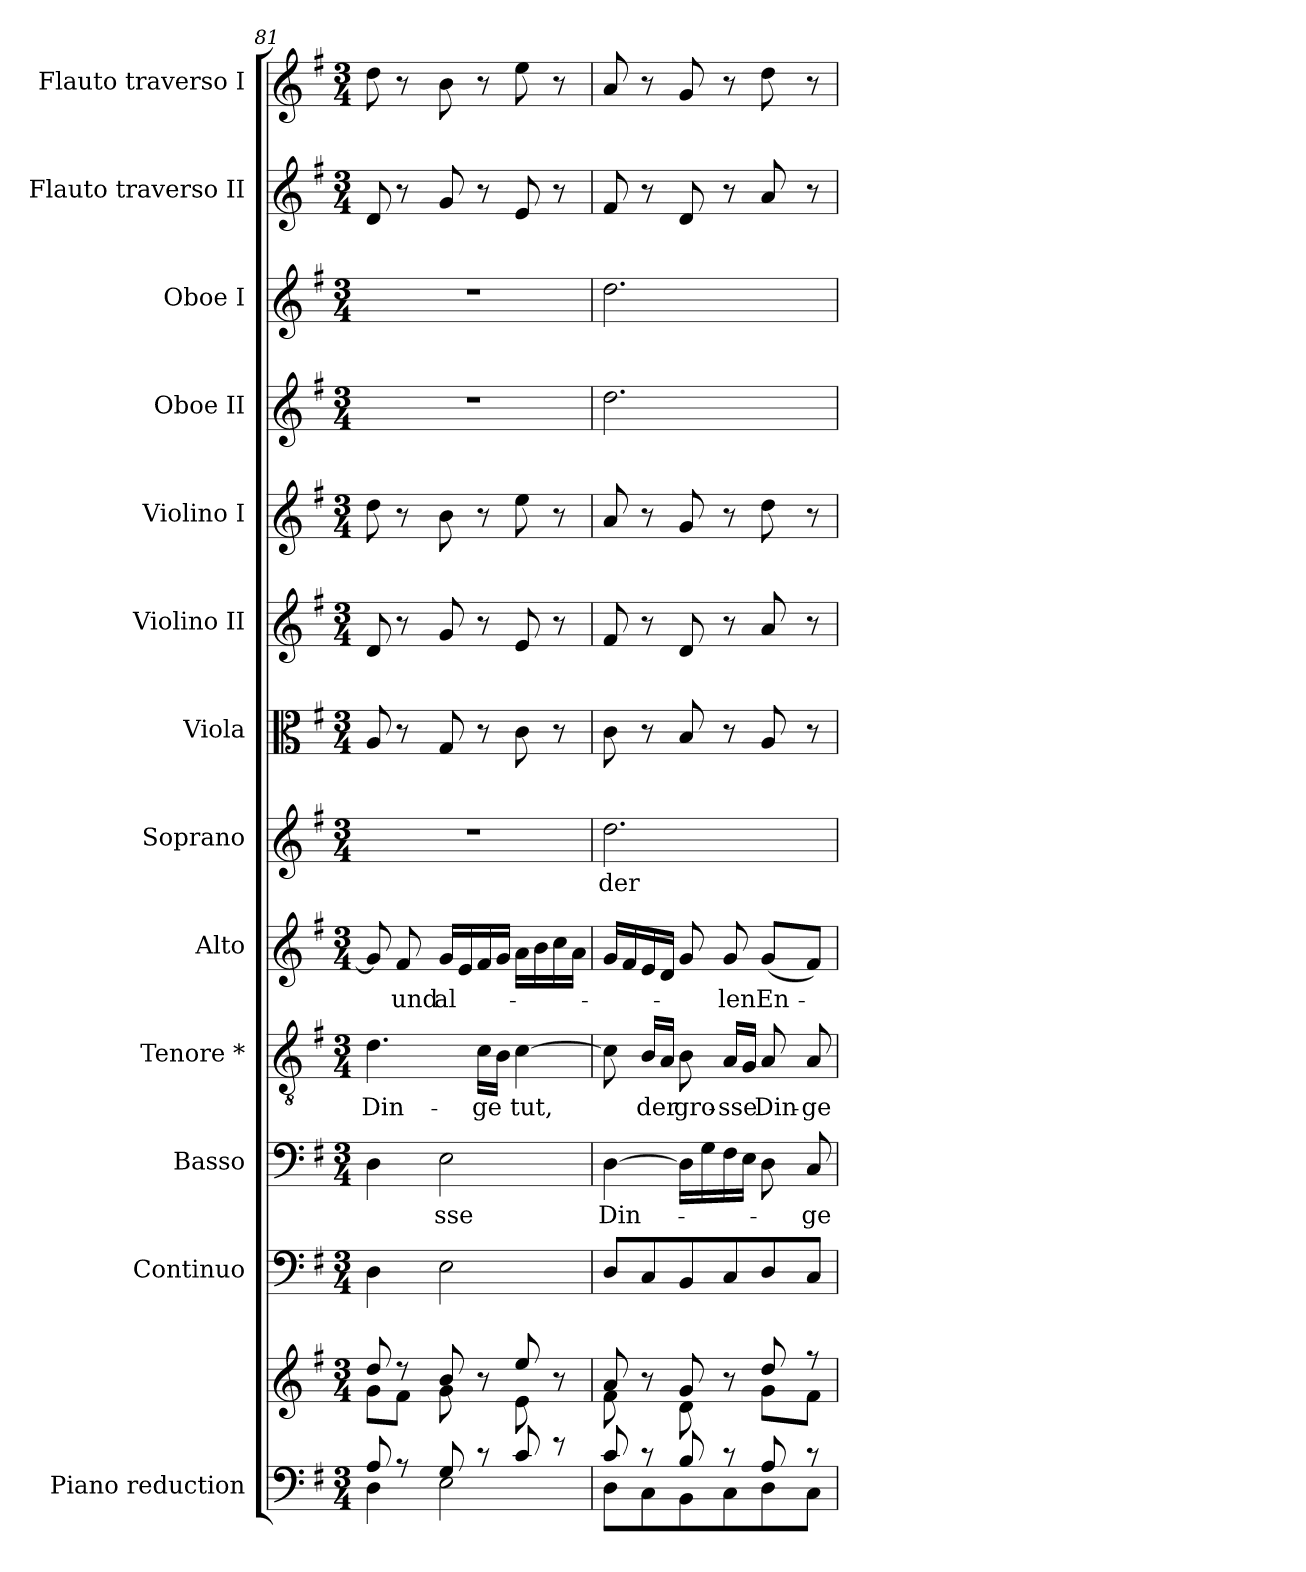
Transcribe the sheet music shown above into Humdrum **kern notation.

**kern	**kern	**kern	**kern	**text	**kern	**text	**kern	**text	**kern	**text	**kern	**kern	**kern	**kern	**kern	**kern	**kern
*part13	*part13	*part12	*part11	*part11	*part10	*part10	*part9	*part9	*part8	*part8	*part7	*part6	*part5	*part4	*part3	*part2	*part1
*staff14	*staff13	*staff12	*staff11	*staff11	*staff10	*staff10	*staff9	*staff9	*staff8	*staff8	*staff7	*staff6	*staff5	*staff4	*staff3	*staff2	*staff1
*I"Piano reduction	*	*I"Continuo	*I"Basso	*	*I"Tenore *	*	*I"Alto	*	*I"Soprano	*	*I"Viola	*I"Violino II	*I"Violino I	*I"Oboe II	*I"Oboe I	*I"Flauto traverso II	*I"Flauto traverso I
*I'Pno	*	*	*	*	*	*	*	*	*	*	*I'Vla	*I'Vln	*I'Vln	*I'Ob	*I'Ob	*	*
*clefF4	*clefG2	*clefF4	*clefF4	*	*clefGv2	*	*clefG2	*	*clefG2	*	*clefC3	*clefG2	*clefG2	*clefG2	*clefG2	*clefG2	*clefG2
*k[f#]	*k[f#]	*k[f#]	*k[f#]	*	*k[f#]	*	*k[f#]	*	*k[f#]	*	*k[f#]	*k[f#]	*k[f#]	*k[f#]	*k[f#]	*k[f#]	*k[f#]
*M3/4	*M3/4	*M3/4	*M3/4	*	*M3/4	*	*M3/4	*	*M3/4	*	*M3/4	*M3/4	*M3/4	*M3/4	*M3/4	*M3/4	*M3/4
=81	=81	=81	=81	=81	=81	=81	=81	=81	=81	=81	=81	=81	=81	=81	=81	=81	=81
*^	*^	*	*	*	*	*	*	*	*	*	*	*	*	*	*	*	*
!	!	!	!	!	!	!	!	!LO:LY:b	!	!	!	!	!	!	!	!	!	!	!
8A/	4D\	8dd/	8g\L	4D\	4D\	.	4.d\	Din-	8g/]	.	2.r	.	8A/	8d/	8dd\	2.r	2.r	8d/	8dd\
!	!	!	!	!	!	!	!	!	!	!LO:LY:b	!	!	!	!	!	!	!	!	!
8r	.	8r	8f#\J	.	.	.	.	.	8f#/	und	.	.	8r	8r	8r	.	.	8r	8r
!	!	!	!	!	!	!LO:LY:b	!	!	!	!LO:LY:b	!	!	!	!	!	!	!	!	!
8G/	2E\	8b/	8g\	2E\	2E\	-sse	.	.	16g/LL	al-	.	.	8G/	8g/	8b\	.	.	8g/	8b\
.	.	.	.	.	.	.	.	.	16e/	.	.	.	.	.	.	.	.	.	.
!	!	!	!	!	!	!	!	!LO:LY:b	!	!	!	!	!	!	!	!	!	!	!
8r	.	8r	8ryy	.	.	.	16c\LL	-ge	16f#/	.	.	.	8r	8r	8r	.	.	8r	8r
.	.	.	.	.	.	.	16B\JJ	.	16g/JJ	.	.	.	.	.	.	.	.	.	.
!	!	!	!	!	!	!	!	!LO:LY:b	!	!	!	!	!	!	!	!	!	!	!
8c/	.	8ee/	8e\	.	.	.	[4c\	tut,	16a\LL	.	.	.	8c\	8e/	8ee\	.	.	8e/	8ee\
.	.	.	.	.	.	.	.	.	16b\	.	.	.	.	.	.	.	.	.	.
8r	.	8r	8ryy	.	.	.	.	.	16cc\	.	.	.	8r	8r	8r	.	.	8r	8r
.	.	.	.	.	.	.	.	.	16a\JJ	.	.	.	.	.	.	.	.	.	.
=82	=82	=82	=82	=82	=82	=82	=82	=82	=82	=82	=82	=82	=82	=82	=82	=82	=82	=82	=82
!	!	!	!	!	!	!LO:LY:b	!	!	!	!	!	!LO:LY:b	!	!	!	!	!	!	!
8c/	8D\L	8a/	8f#\	8D/L	[4D\	Din-	8c\]	.	16g/LL	.	2.dd\	der	8c\	8f#/	8a/	2.dd\	2.dd\	8f#/	8a/
.	.	.	.	.	.	.	.	.	16f#/	.	.	.	.	.	.	.	.	.	.
!	!	!	!	!	!	!	!	!LO:LY:b	!	!	!	!	!	!	!	!	!	!	!
8r	8C\	8r	8ryy	8C/	.	.	16B/LL	der	16e/	.	.	.	8r	8r	8r	.	.	8r	8r
.	.	.	.	.	.	.	16A/JJ	.	16d/JJ	.	.	.	.	.	.	.	.	.	.
!	!	!	!	!	!	!	!	!LO:LY:b	!	!	!	!	!	!	!	!	!	!	!
8B/	8BB\	8g/	8d\	8BB/	16D\LL]	.	8B\	gro-	8g/	.	.	.	8B/	8d/	8g/	.	.	8d/	8g/
.	.	.	.	.	16G\	.	.	.	.	.	.	.	.	.	.	.	.	.	.
!	!	!	!	!	!	!	!	!LO:LY:b	!	!LO:LY:b	!	!	!	!	!	!	!	!	!
8r	8C\	8r	8ryy	8C/	16F#\	.	16A/LL	-sse	8g/	-len	.	.	8r	8r	8r	.	.	8r	8r
.	.	.	.	.	16E\JJ	.	16G/JJ	.	.	.	.	.	.	.	.	.	.	.	.
!	!	!	!	!	!	!	!	!LO:LY:b	!	!LO:LY:b	!	!	!	!	!	!	!	!	!
8A/	8D\	8dd/	8g\L	8D/	8D\	.	8A/	Din-	(<8g/L	En-	.	.	8A/	8a/	8dd\	.	.	8a/	8dd\
!	!	!	!	!	!	!LO:LY:b	!	!LO:LY:b	!	!	!	!	!	!	!	!	!	!	!
8r	8C\J	8r	8f#\J	8C/J	8C/	-ge	8A/	-ge	8f#/J)	.	.	.	8r	8r	8r	.	.	8r	8r
*v	*v	*	*	*	*	*	*	*	*	*	*	*	*	*	*	*	*	*	*
*	*v	*v	*	*	*	*	*	*	*	*	*	*	*	*	*	*	*	*
=	=	=	=	=	=	=	=	=	=	=	=	=	=	=	=	=	=
*-	*-	*-	*-	*-	*-	*-	*-	*-	*-	*-	*-	*-	*-	*-	*-	*-	*-
